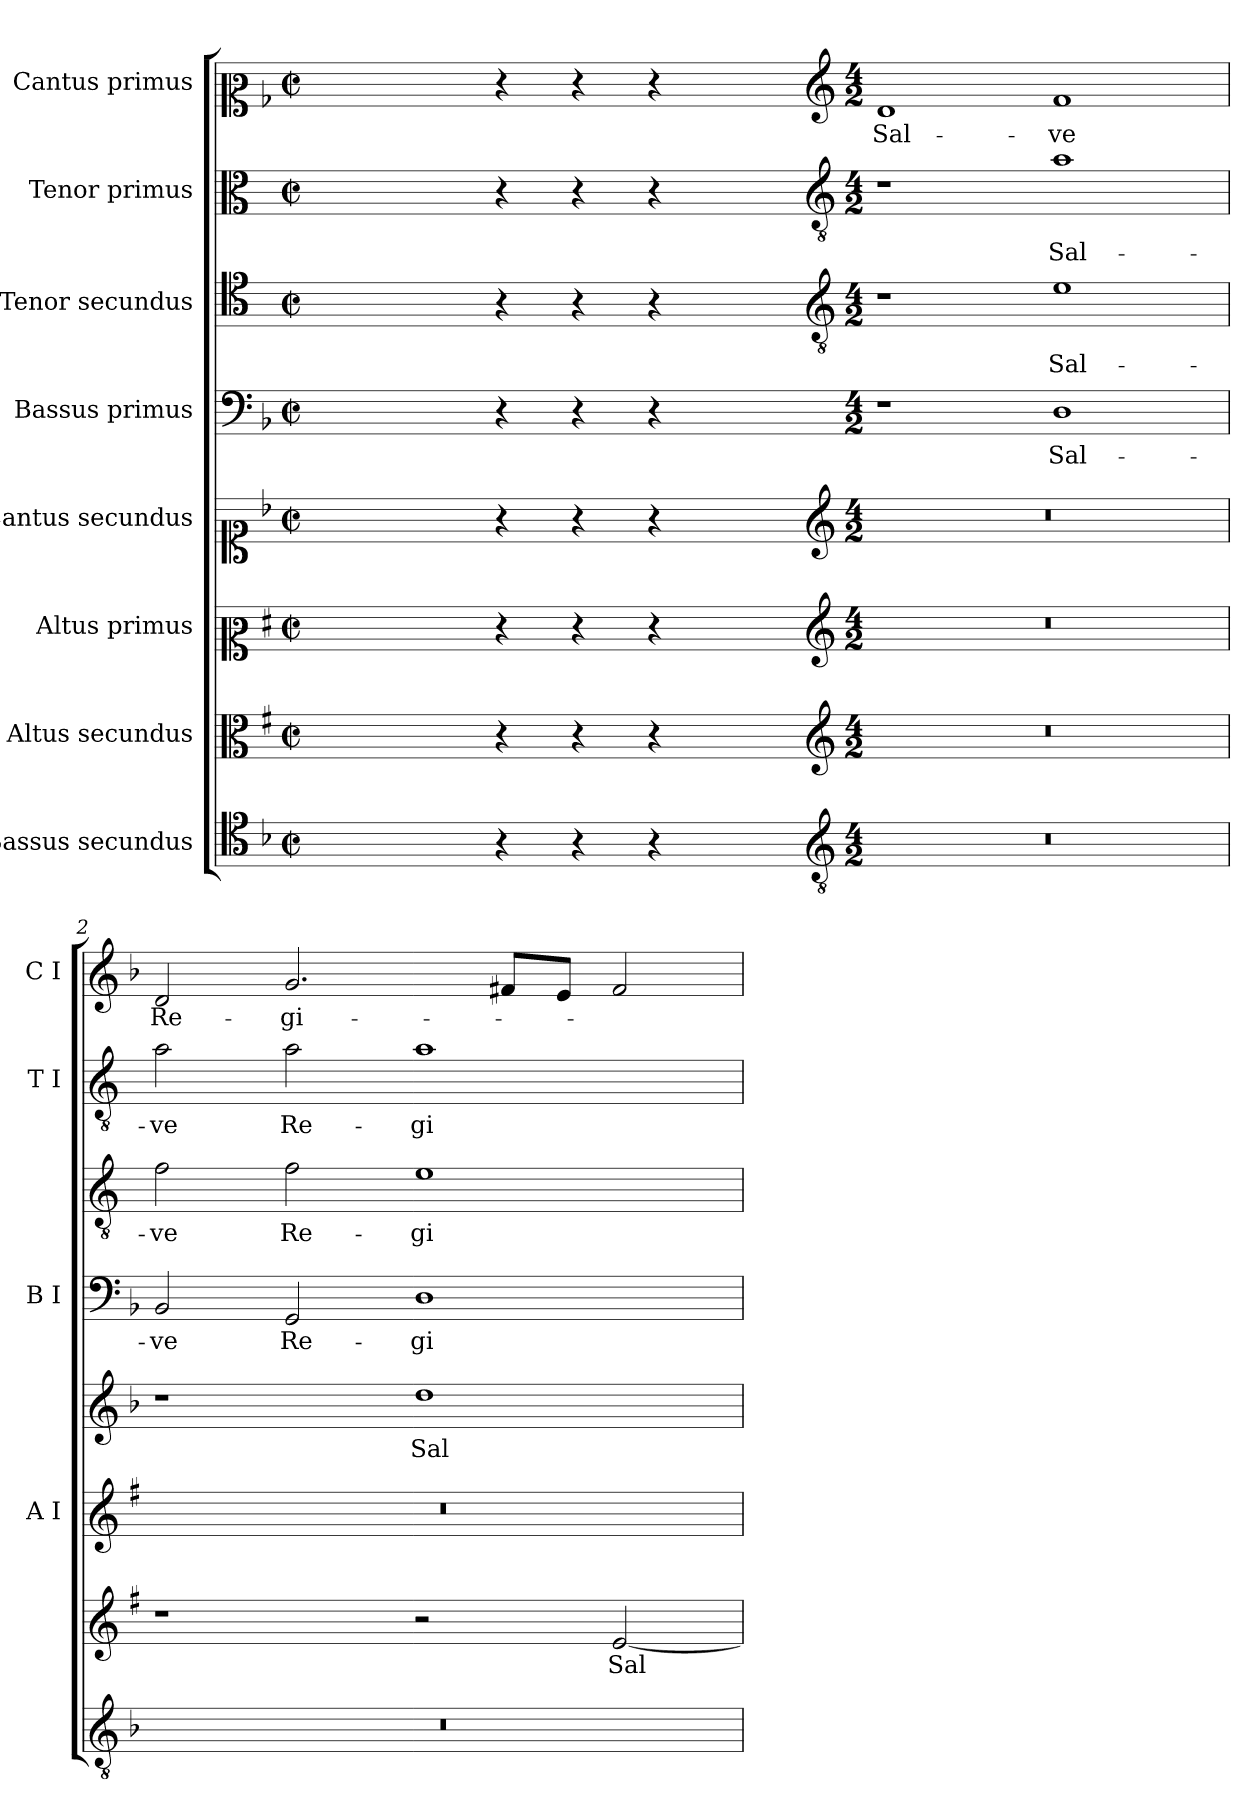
**kern	**kern	**text	**kern	**kern	**text	**kern	**text	**kern	**text	**kern	**text	**kern	**text
*part8	*part7	*part7	*part6	*part5	*part5	*part4	*part4	*part3	*part3	*part2	*part2	*part1	*part1
*staff8	*staff7	*staff7	*staff6	*staff5	*staff5	*staff4	*staff4	*staff3	*staff3	*staff2	*staff2	*staff1	*staff1
*I"Bassus secundus	*I"Altus secundus	*	*I"Altus primus	*I"Cantus secundus	*	*I"Bassus primus	*	*I"Tenor secundus	*	*I"Tenor primus	*	*I"Cantus primus	*
*	*	*	*I'A I	*	*	*I'B I	*	*	*	*I'T I	*	*I'C I	*
*clefC4	*clefC3	*	*clefC2	*clefC1	*	*clefF4	*	*clefC4	*	*clefC3	*	*clefC2	*
*	*ITrd1c2	*	*ITrd1c2	*	*	*	*	*ITrd4c7	*	*ITrd4c7	*	*	*
*k[b-]	*k[b-]	*	*k[b-]	*k[b-]	*	*k[b-]	*	*k[b-]	*	*k[b-]	*	*k[b-]	*
*F:	*F:	*	*F:	*F:	*	*F:	*	*F:	*	*F:	*	*F:	*
*M2/2	*M2/2	*	*M2/2	*M2/2	*	*M2/2	*	*M2/2	*	*M2/2	*	*M2/2	*
*met(c|)	*met(c|)	*	*met(c|)	*met(c|)	*	*met(c|)	*	*met(c|)	*	*met(c|)	*	*met(c|)	*
=	=	=	=	=	=	=	=	=	=	=	=	=	=
1ryy	1ryy	.	1ryy	1ryy	.	1ryy	.	1ryy	.	1ryy	.	1ryy	.
=1X-	=1X-	=1X-	=1X-	=1X-	=1X-	=1X-	=1X-	=1X-	=1X-	=1X-	=1X-	=1X-	=1X-
4r	4r	.	4r	4r	.	4r	.	4r	.	4r	.	4r	.
4r	4r	.	4r	4r	.	4r	.	4r	.	4r	.	4r	.
4r	4r	.	4r	4r	.	4r	.	4r	.	4r	.	4r	.
4ryy	4ryy	.	4ryy	4ryy	.	4ryy	.	4ryy	.	4ryy	.	4ryy	.
=1-	=1-	=1-	=1-	=1-	=1-	=1-	=1-	=1-	=1-	=1-	=1-	=1-	=1-
*clefGv2	*clefG2	*	*clefG2	*clefG2	*	*	*	*clefGv2	*	*clefGv2	*	*clefG2	*
*M4/2	*M4/2	*	*M4/2	*M4/2	*	*M4/2	*	*M4/2	*	*M4/2	*	*M4/2	*
!	!	!	!	!	!	!	!	!	!	!	!	!	!LO:LY:b
0r	0r	.	0r	0r	.	1r	.	1r	.	1r	.	1d	Sal-
!	!	!	!	!	!	!	!LO:LY:b	!	!LO:LY:b	!	!LO:LY:b	!	!LO:LY:b
.	.	.	.	.	.	1D	Sal-	1A	Sal-	1d	Sal-	1f	-ve
=2	=2	=2	=2	=2	=2	=2	=2	=2	=2	=2	=2	=2	=2
!	!	!	!	!	!	!	!LO:LY:b	!	!LO:LY:b	!	!LO:LY:b	!	!LO:LY:b
0r	1r	.	0r	1r	.	2BB-/	-ve	2B-\	-ve	2d\	-ve	2d/	Re-
!	!	!	!	!	!	!	!LO:LY:b	!	!LO:LY:b	!	!LO:LY:b	!	!LO:LY:b
.	.	.	.	.	.	2GG/	Re-	2B-\	Re-	2d\	Re-	2.g/	-gi-
!	!	!	!	!	!LO:LY:b	!	!LO:LY:b	!	!LO:LY:b	!	!LO:LY:b	!	!
.	2r	.	.	1dd	Sal-	1D	-gi-	1A	-gi-	1d	-gi-	.	.
.	.	.	.	.	.	.	.	.	.	.	.	8f#X/L	.
.	.	.	.	.	.	.	.	.	.	.	.	8e/J	.
!	!	!LO:LY:b	!	!	!	!	!	!	!	!	!	!	!
.	[2d/	Sal-	.	.	.	.	.	.	.	.	.	2f#/	.
=	=	=	=	=	=	=	=	=	=	=	=	=	=
*-	*-	*-	*-	*-	*-	*-	*-	*-	*-	*-	*-	*-	*-
